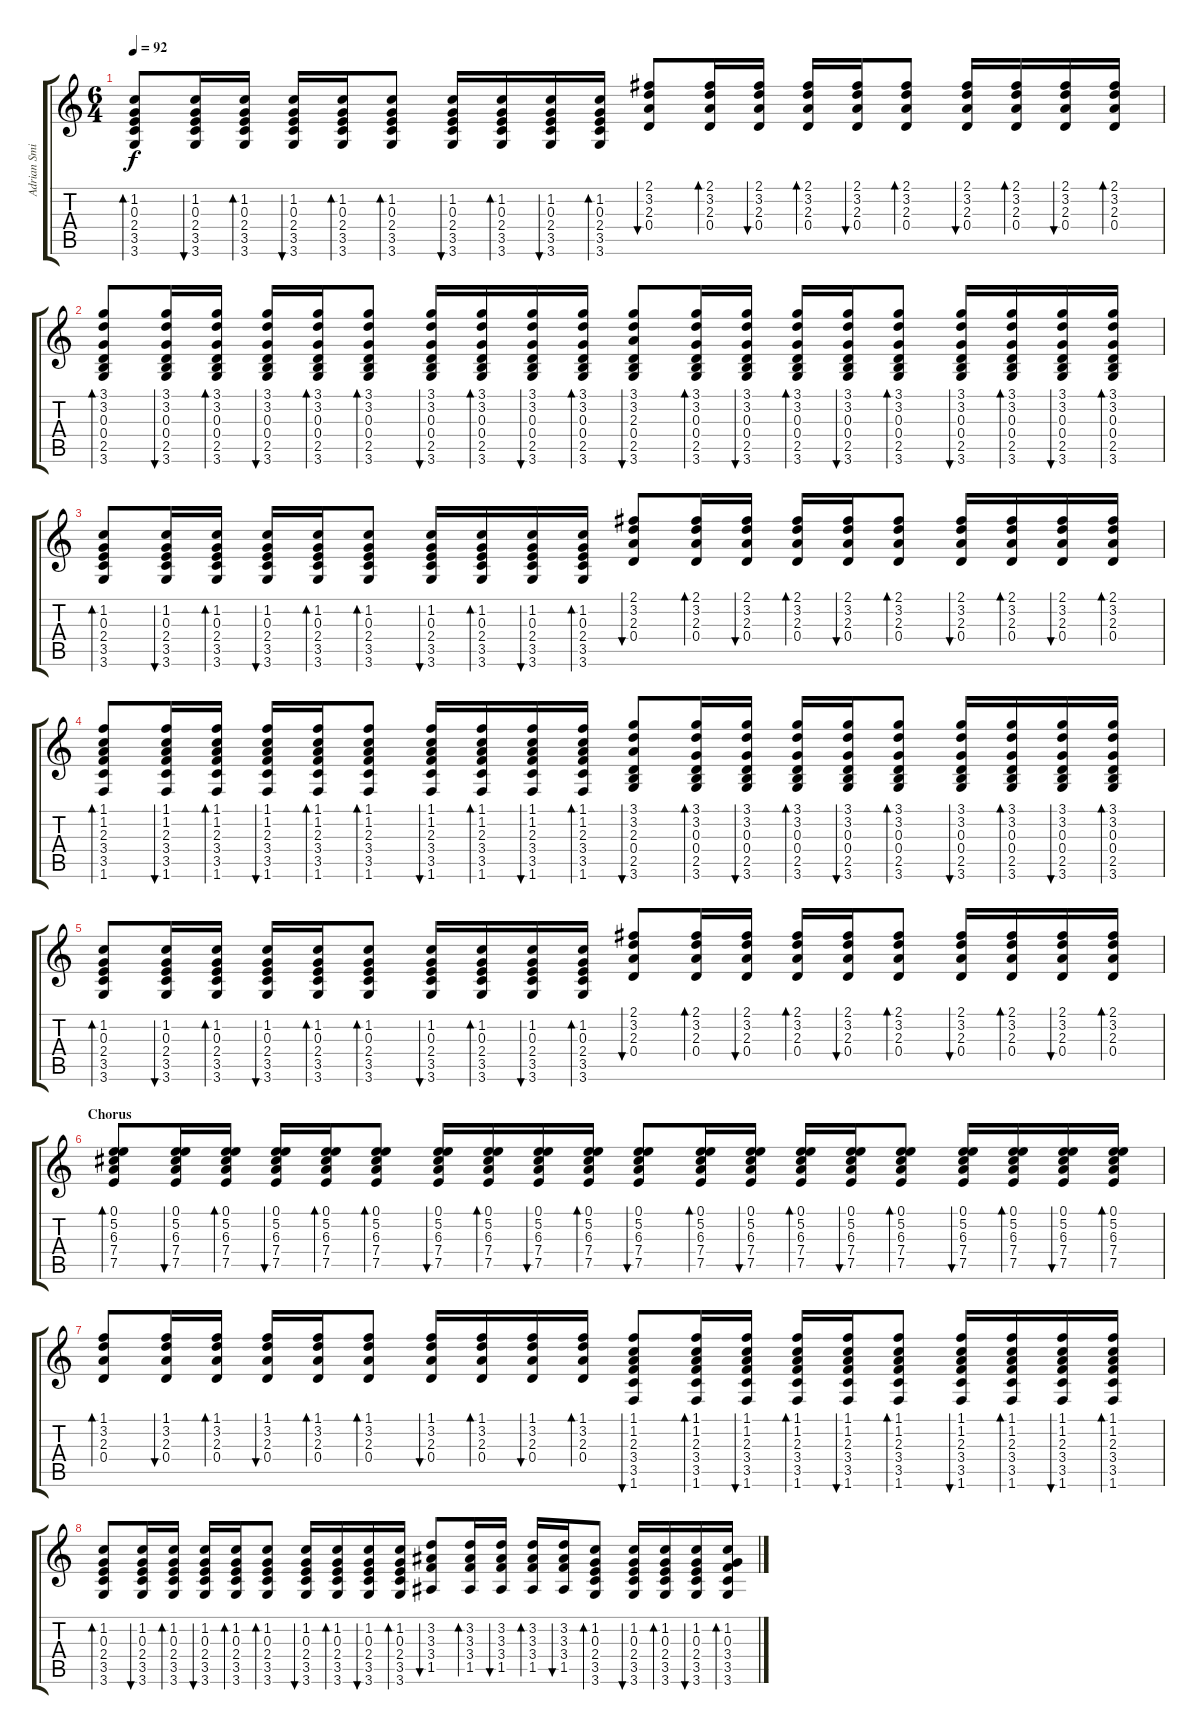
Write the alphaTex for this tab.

\track ("Adrian Smith" "Adrian Smi") {instrument acousticguitarsteel}
\staff {score tabs}
\tuning (E4 B3 G3 D3 A2 E2) {hide}
\ts (6 4)
\tempo 92
\clef g2
\ks c
(1.2 0.3 2.4 3.5 3.6).8{bd 60 dy f} (1.2 0.3 2.4 3.5 3.6).16{bu 60} (1.2 0.3 2.4 3.5 3.6).16{bd 60} (1.2 0.3 2.4 3.5 3.6).16{bu 60} (1.2 0.3 2.4 3.5 3.6).16{bd 60} (1.2 0.3 2.4 3.5 3.6).8{bd 60} (1.2 0.3 2.4 3.5 3.6).16{bu 60} (1.2 0.3 2.4 3.5 3.6).16{bd 60} (1.2 0.3 2.4 3.5 3.6).16{bu 60} (1.2 0.3 2.4 3.5 3.6).16{bd 60} (2.1 3.2 2.3 0.4).8{bu 60} (2.1 3.2 2.3 0.4).16{bd 60} (2.1 3.2 2.3 0.4).16{bu 60} (2.1 3.2 2.3 0.4).16{bd 60} (2.1 3.2 2.3 0.4).16{bu 60} (2.1 3.2 2.3 0.4).8{bd 60} (2.1 3.2 2.3 0.4).16{bu 60} (2.1 3.2 2.3 0.4).16{bd 60} (2.1 3.2 2.3 0.4).16{bu 60} (2.1 3.2 2.3 0.4).16{bd 60} |
(3.1 3.2 0.3 0.4 2.5 3.6).8{bd 60} (3.1 3.2 0.3 0.4 2.5 3.6).16{bu 60} (3.1 3.2 0.3 0.4 2.5 3.6).16{bd 60} (3.1 3.2 0.3 0.4 2.5 3.6).16{bu 60} (3.1 3.2 0.3 0.4 2.5 3.6).16{bd 60} (3.1 3.2 0.3 0.4 2.5 3.6).8{bd 60} (3.1 3.2 0.3 0.4 2.5 3.6).16{bu 60} (3.1 3.2 0.3 0.4 2.5 3.6).16{bd 60} (3.1 3.2 0.3 0.4 2.5 3.6).16{bu 60} (3.1 3.2 0.3 0.4 2.5 3.6).16{bd 60} (3.1 3.2 2.3 0.4 2.5 3.6).8{bu 60} (3.1 3.2 0.3 0.4 2.5 3.6).16{bd 60} (3.1 3.2 0.3 0.4 2.5 3.6).16{bu 60} (3.1 3.2 0.3 0.4 2.5 3.6).16{bd 60} (3.1 3.2 0.3 0.4 2.5 3.6).16{bu 60} (3.1 3.2 0.3 0.4 2.5 3.6).8{bd 60} (3.1 3.2 0.3 0.4 2.5 3.6).16{bu 60} (3.1 3.2 0.3 0.4 2.5 3.6).16{bd 60} (3.1 3.2 0.3 0.4 2.5 3.6).16{bu 60} (3.1 3.2 0.3 0.4 2.5 3.6).16{bd 60} |
(1.2 0.3 2.4 3.5 3.6).8{bd 60} (1.2 0.3 2.4 3.5 3.6).16{bu 60} (1.2 0.3 2.4 3.5 3.6).16{bd 60} (1.2 0.3 2.4 3.5 3.6).16{bu 60} (1.2 0.3 2.4 3.5 3.6).16{bd 60} (1.2 0.3 2.4 3.5 3.6).8{bd 60} (1.2 0.3 2.4 3.5 3.6).16{bu 60} (1.2 0.3 2.4 3.5 3.6).16{bd 60} (1.2 0.3 2.4 3.5 3.6).16{bu 60} (1.2 0.3 2.4 3.5 3.6).16{bd 60} (2.1 3.2 2.3 0.4).8{bu 60} (2.1 3.2 2.3 0.4).16{bd 60} (2.1 3.2 2.3 0.4).16{bu 60} (2.1 3.2 2.3 0.4).16{bd 60} (2.1 3.2 2.3 0.4).16{bu 60} (2.1 3.2 2.3 0.4).8{bd 60} (2.1 3.2 2.3 0.4).16{bu 60} (2.1 3.2 2.3 0.4).16{bd 60} (2.1 3.2 2.3 0.4).16{bu 60} (2.1 3.2 2.3 0.4).16{bd 60} |
(1.1 1.2 2.3 3.4 3.5 1.6).8{bd 60} (1.1 1.2 2.3 3.4 3.5 1.6).16{bu 60} (1.1 1.2 2.3 3.4 3.5 1.6).16{bd 60} (1.1 1.2 2.3 3.4 3.5 1.6).16{bu 60} (1.1 1.2 2.3 3.4 3.5 1.6).16{bd 60} (1.1 1.2 2.3 3.4 3.5 1.6).8{bd 60} (1.1 1.2 2.3 3.4 3.5 1.6).16{bu 60} (1.1 1.2 2.3 3.4 3.5 1.6).16{bd 60} (1.1 1.2 2.3 3.4 3.5 1.6).16{bu 60} (1.1 1.2 2.3 3.4 3.5 1.6).16{bd 60} (3.1 3.2 2.3 0.4 2.5 3.6).8{bu 60} (3.1 3.2 0.3 0.4 2.5 3.6).16{bd 60} (3.1 3.2 0.3 0.4 2.5 3.6).16{bu 60} (3.1 3.2 0.3 0.4 2.5 3.6).16{bd 60} (3.1 3.2 0.3 0.4 2.5 3.6).16{bu 60} (3.1 3.2 0.3 0.4 2.5 3.6).8{bd 60} (3.1 3.2 0.3 0.4 2.5 3.6).16{bu 60} (3.1 3.2 0.3 0.4 2.5 3.6).16{bd 60} (3.1 3.2 0.3 0.4 2.5 3.6).16{bu 60} (3.1 3.2 0.3 0.4 2.5 3.6).16{bd 60} |
(1.2 0.3 2.4 3.5 3.6).8{bd 60} (1.2 0.3 2.4 3.5 3.6).16{bu 60} (1.2 0.3 2.4 3.5 3.6).16{bd 60} (1.2 0.3 2.4 3.5 3.6).16{bu 60} (1.2 0.3 2.4 3.5 3.6).16{bd 60} (1.2 0.3 2.4 3.5 3.6).8{bd 60} (1.2 0.3 2.4 3.5 3.6).16{bu 60} (1.2 0.3 2.4 3.5 3.6).16{bd 60} (1.2 0.3 2.4 3.5 3.6).16{bu 60} (1.2 0.3 2.4 3.5 3.6).16{bd 60} (2.1 3.2 2.3 0.4).8{bu 60} (2.1 3.2 2.3 0.4).16{bd 60} (2.1 3.2 2.3 0.4).16{bu 60} (2.1 3.2 2.3 0.4).16{bd 60} (2.1 3.2 2.3 0.4).16{bu 60} (2.1 3.2 2.3 0.4).8{bd 60} (2.1 3.2 2.3 0.4).16{bu 60} (2.1 3.2 2.3 0.4).16{bd 60} (2.1 3.2 2.3 0.4).16{bu 60} (2.1 3.2 2.3 0.4).16{bd 60} |
\section ("" "Chorus")
(0.1 5.2 6.3 7.4 7.5).8{bd 60} (0.1 5.2 6.3 7.4 7.5).16{bu 60} (0.1 5.2 6.3 7.4 7.5).16{bd 60} (0.1 5.2 6.3 7.4 7.5).16{bu 60} (0.1 5.2 6.3 7.4 7.5).16{bd 60} (0.1 5.2 6.3 7.4 7.5).8{bd 60} (0.1 5.2 6.3 7.4 7.5).16{bu 60} (0.1 5.2 6.3 7.4 7.5).16{bd 60} (0.1 5.2 6.3 7.4 7.5).16{bu 60} (0.1 5.2 6.3 7.4 7.5).16{bd 60} (0.1 5.2 6.3 7.4 7.5).8{bu 60} (0.1 5.2 6.3 7.4 7.5).16{bd 60} (0.1 5.2 6.3 7.4 7.5).16{bu 60} (0.1 5.2 6.3 7.4 7.5).16{bd 60} (0.1 5.2 6.3 7.4 7.5).16{bu 60} (0.1 5.2 6.3 7.4 7.5).8{bd 60} (0.1 5.2 6.3 7.4 7.5).16{bu 60} (0.1 5.2 6.3 7.4 7.5).16{bd 60} (0.1 5.2 6.3 7.4 7.5).16{bu 60} (0.1 5.2 6.3 7.4 7.5).16{bd 60} |
(1.1 3.2 2.3 0.4).8{bd 60} (1.1 3.2 2.3 0.4).16{bu 60} (1.1 3.2 2.3 0.4).16{bd 60} (1.1 3.2 2.3 0.4).16{bu 60} (1.1 3.2 2.3 0.4).16{bd 60} (1.1 3.2 2.3 0.4).8{bd 60} (1.1 3.2 2.3 0.4).16{bu 60} (1.1 3.2 2.3 0.4).16{bd 60} (1.1 3.2 2.3 0.4).16{bu 60} (1.1 3.2 2.3 0.4).16{bd 60} (1.1 1.2 2.3 3.4 3.5 1.6).8{bu 60} (1.1 1.2 2.3 3.4 3.5 1.6).16{bd 60} (1.1 1.2 2.3 3.4 3.5 1.6).16{bu 60} (1.1 1.2 2.3 3.4 3.5 1.6).16{bd 60} (1.1 1.2 2.3 3.4 3.5 1.6).16{bu 60} (1.1 1.2 2.3 3.4 3.5 1.6).8{bd 60} (1.1 1.2 2.3 3.4 3.5 1.6).16{bu 60} (1.1 1.2 2.3 3.4 3.5 1.6).16{bd 60} (1.1 1.2 2.3 3.4 3.5 1.6).16{bu 60} (1.1 1.2 2.3 3.4 3.5 1.6).16{bd 60} |
(1.2 0.3 2.4 3.5 3.6).8{bd 60} (1.2 0.3 2.4 3.5 3.6).16{bu 60} (1.2 0.3 2.4 3.5 3.6).16{bd 60} (1.2 0.3 2.4 3.5 3.6).16{bu 60} (1.2 0.3 2.4 3.5 3.6).16{bd 60} (1.2 0.3 2.4 3.5 3.6).8{bd 60} (1.2 0.3 2.4 3.5 3.6).16{bu 60} (1.2 0.3 2.4 3.5 3.6).16{bd 60} (1.2 0.3 2.4 3.5 3.6).16{bu 60} (1.2 0.3 2.4 3.5 3.6).16{bd 60} (3.2 3.3 3.4 1.5).8{bu 60} (3.2 3.3 3.4 1.5).16{bd 60} (3.2 3.3 3.4 1.5).16{bu 60} (3.2 3.3 3.4 1.5).16{bd 60} (3.2 3.3 3.4 1.5).16{bu 60} (1.2 0.3 2.4 3.5 3.6).8{bd 60} (1.2 0.3 2.4 3.5 3.6).16{bu 60} (1.2 0.3 2.4 3.5 3.6).16{bd 60} (1.2 0.3 2.4 3.5 3.6).16{bu 60} (1.2 0.3 3.4 3.5 3.6).16{bd 60}
